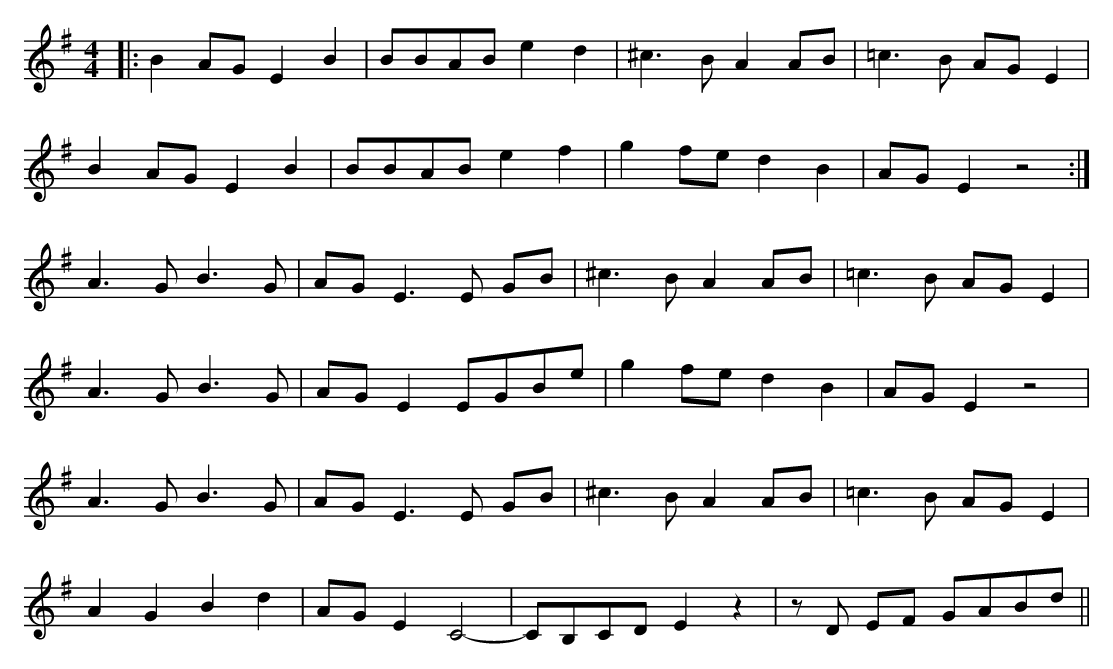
X:1
M:4/4
K:G
|: B2 AG E2 B2|BBAB e2 d2| ^c3 B A2 AB| =c3 B AG E2|
 B2 AG E2 B2|BBAB e2 f2| g2 fe d2 B2|AG E2 z4 :|
 A3 G B3 G|AG E3 E GB| ^c3 B A2 AB| =c3 B AG E2|
 A3 G B3 G|AG E2 EGBe| g2 fe d2 B2|AG E2 z4|
 A3 G B3 G|AG E3 E GB| ^c3 B A2 AB| =c3 B AG E2|
 A2 G2 B2 d2|AG E2 C4-|CB,CD E2 z2| z D EF GABd||
